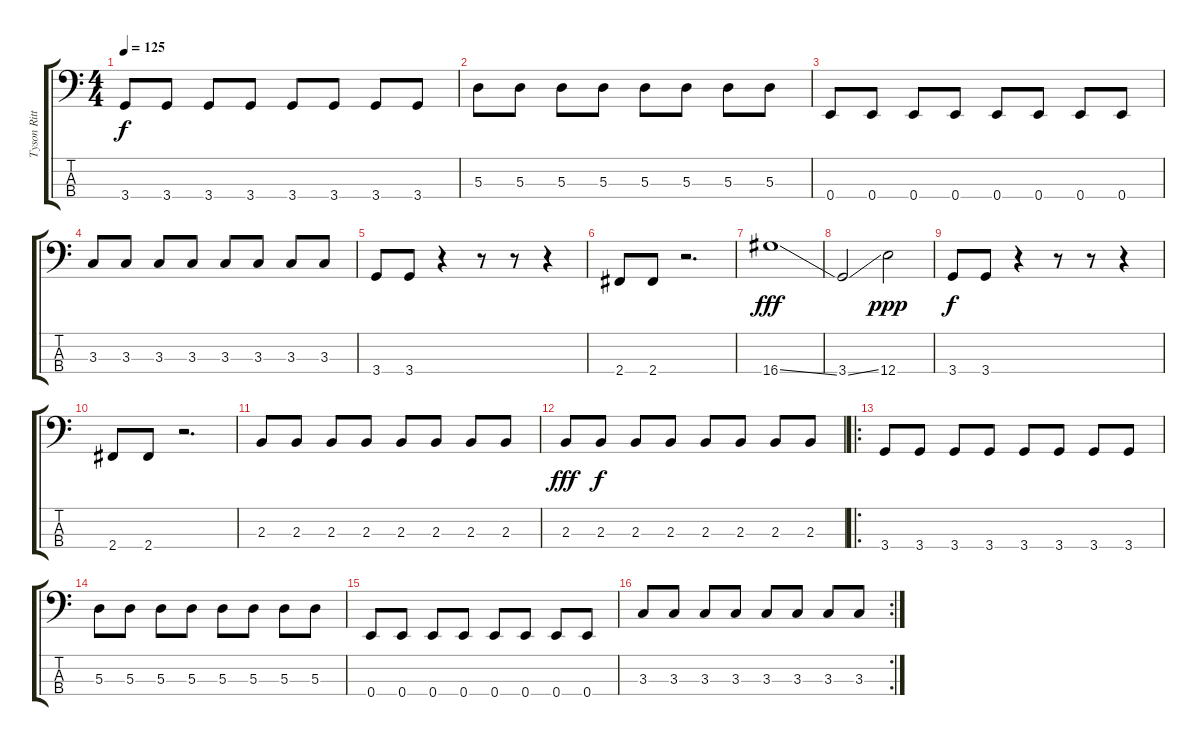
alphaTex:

\track ("Tyson Ritter" "Tyson Ritt") {instrument electricbasspick}
\staff {score tabs}
\tuning (G2 D2 A1 E1) {hide}
\ts (4 4)
\tempo 125
\clef f4
\ks c
3.4.8{dy f} 3.4.8 3.4.8 3.4.8 3.4.8 3.4.8 3.4.8 3.4.8 |
5.3.8 5.3.8 5.3.8 5.3.8 5.3.8 5.3.8 5.3.8 5.3.8 |
0.4.8 0.4.8 0.4.8 0.4.8 0.4.8 0.4.8 0.4.8 0.4.8 |
3.3.8 3.3.8 3.3.8 3.3.8 3.3.8 3.3.8 3.3.8 3.3.8 |
3.4.8 3.4.8 r.4 r.8 r.8 r.4 |
2.4.8 2.4.8 r.2{d} |
16.4{ss}.1{dy fff} |
3.4{ss}.2 12.4.2{dy ppp} |
3.4.8{dy f} 3.4.8 r.4 r.8 r.8 r.4 |
2.4.8 2.4.8 r.2{d} |
2.3.8 2.3.8 2.3.8 2.3.8 2.3.8 2.3.8 2.3.8 2.3.8 |
2.3.8{dy fff} 2.3.8{dy f} 2.3.8 2.3.8 2.3.8 2.3.8 2.3.8 2.3.8 |
\ro
3.4.8 3.4.8 3.4.8 3.4.8 3.4.8 3.4.8 3.4.8 3.4.8 |
5.3.8 5.3.8 5.3.8 5.3.8 5.3.8 5.3.8 5.3.8 5.3.8 |
0.4.8 0.4.8 0.4.8 0.4.8 0.4.8 0.4.8 0.4.8 0.4.8 |
\rc 2
3.3.8 3.3.8 3.3.8 3.3.8 3.3.8 3.3.8 3.3.8 3.3.8
